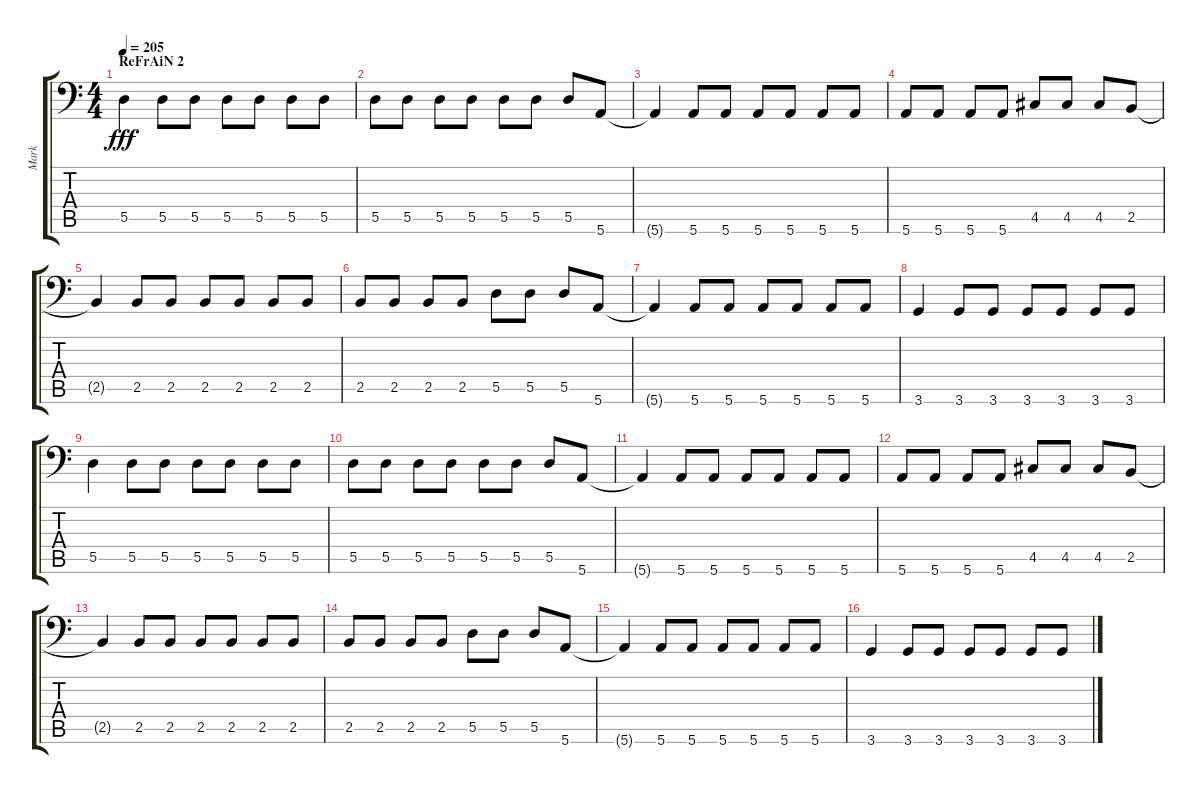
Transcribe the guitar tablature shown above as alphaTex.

\track ("Mark" "Mark") {instrument electricbasspick}
\staff {score tabs}
\tuning (E3 B2 G2 D2 A1 E1) {hide}
\ts (4 4)
\section ("" "ReFrAiN 2")
\tempo 205
\clef f4
\ks c
5.5{t}.4{dy fff} 5.5.8 5.5.8 5.5.8 5.5.8 5.5.8 5.5.8 |
5.5.8 5.5.8 5.5.8 5.5.8 5.5.8 5.5.8 5.5.8 5.6.8 |
5.6{t}.4 5.6.8 5.6.8 5.6.8 5.6.8 5.6.8 5.6.8 |
5.6.8 5.6.8 5.6.8 5.6.8 4.5.8 4.5.8 4.5.8 2.5.8 |
2.5{t}.4 2.5.8 2.5.8 2.5.8 2.5.8 2.5.8 2.5.8 |
2.5.8 2.5.8 2.5.8 2.5.8 5.5.8 5.5.8 5.5.8 5.6.8 |
5.6{t}.4 5.6.8 5.6.8 5.6.8 5.6.8 5.6.8 5.6.8 |
3.6.4 3.6.8 3.6.8 3.6.8 3.6.8 3.6.8 3.6.8 |
5.5.4 5.5.8 5.5.8 5.5.8 5.5.8 5.5.8 5.5.8 |
5.5.8 5.5.8 5.5.8 5.5.8 5.5.8 5.5.8 5.5.8 5.6.8 |
5.6{t}.4 5.6.8 5.6.8 5.6.8 5.6.8 5.6.8 5.6.8 |
5.6.8 5.6.8 5.6.8 5.6.8 4.5.8 4.5.8 4.5.8 2.5.8 |
2.5{t}.4 2.5.8 2.5.8 2.5.8 2.5.8 2.5.8 2.5.8 |
2.5.8 2.5.8 2.5.8 2.5.8 5.5.8 5.5.8 5.5.8 5.6.8 |
5.6{t}.4 5.6.8 5.6.8 5.6.8 5.6.8 5.6.8 5.6.8 |
3.6.4 3.6.8 3.6.8 3.6.8 3.6.8 3.6.8 3.6.8
